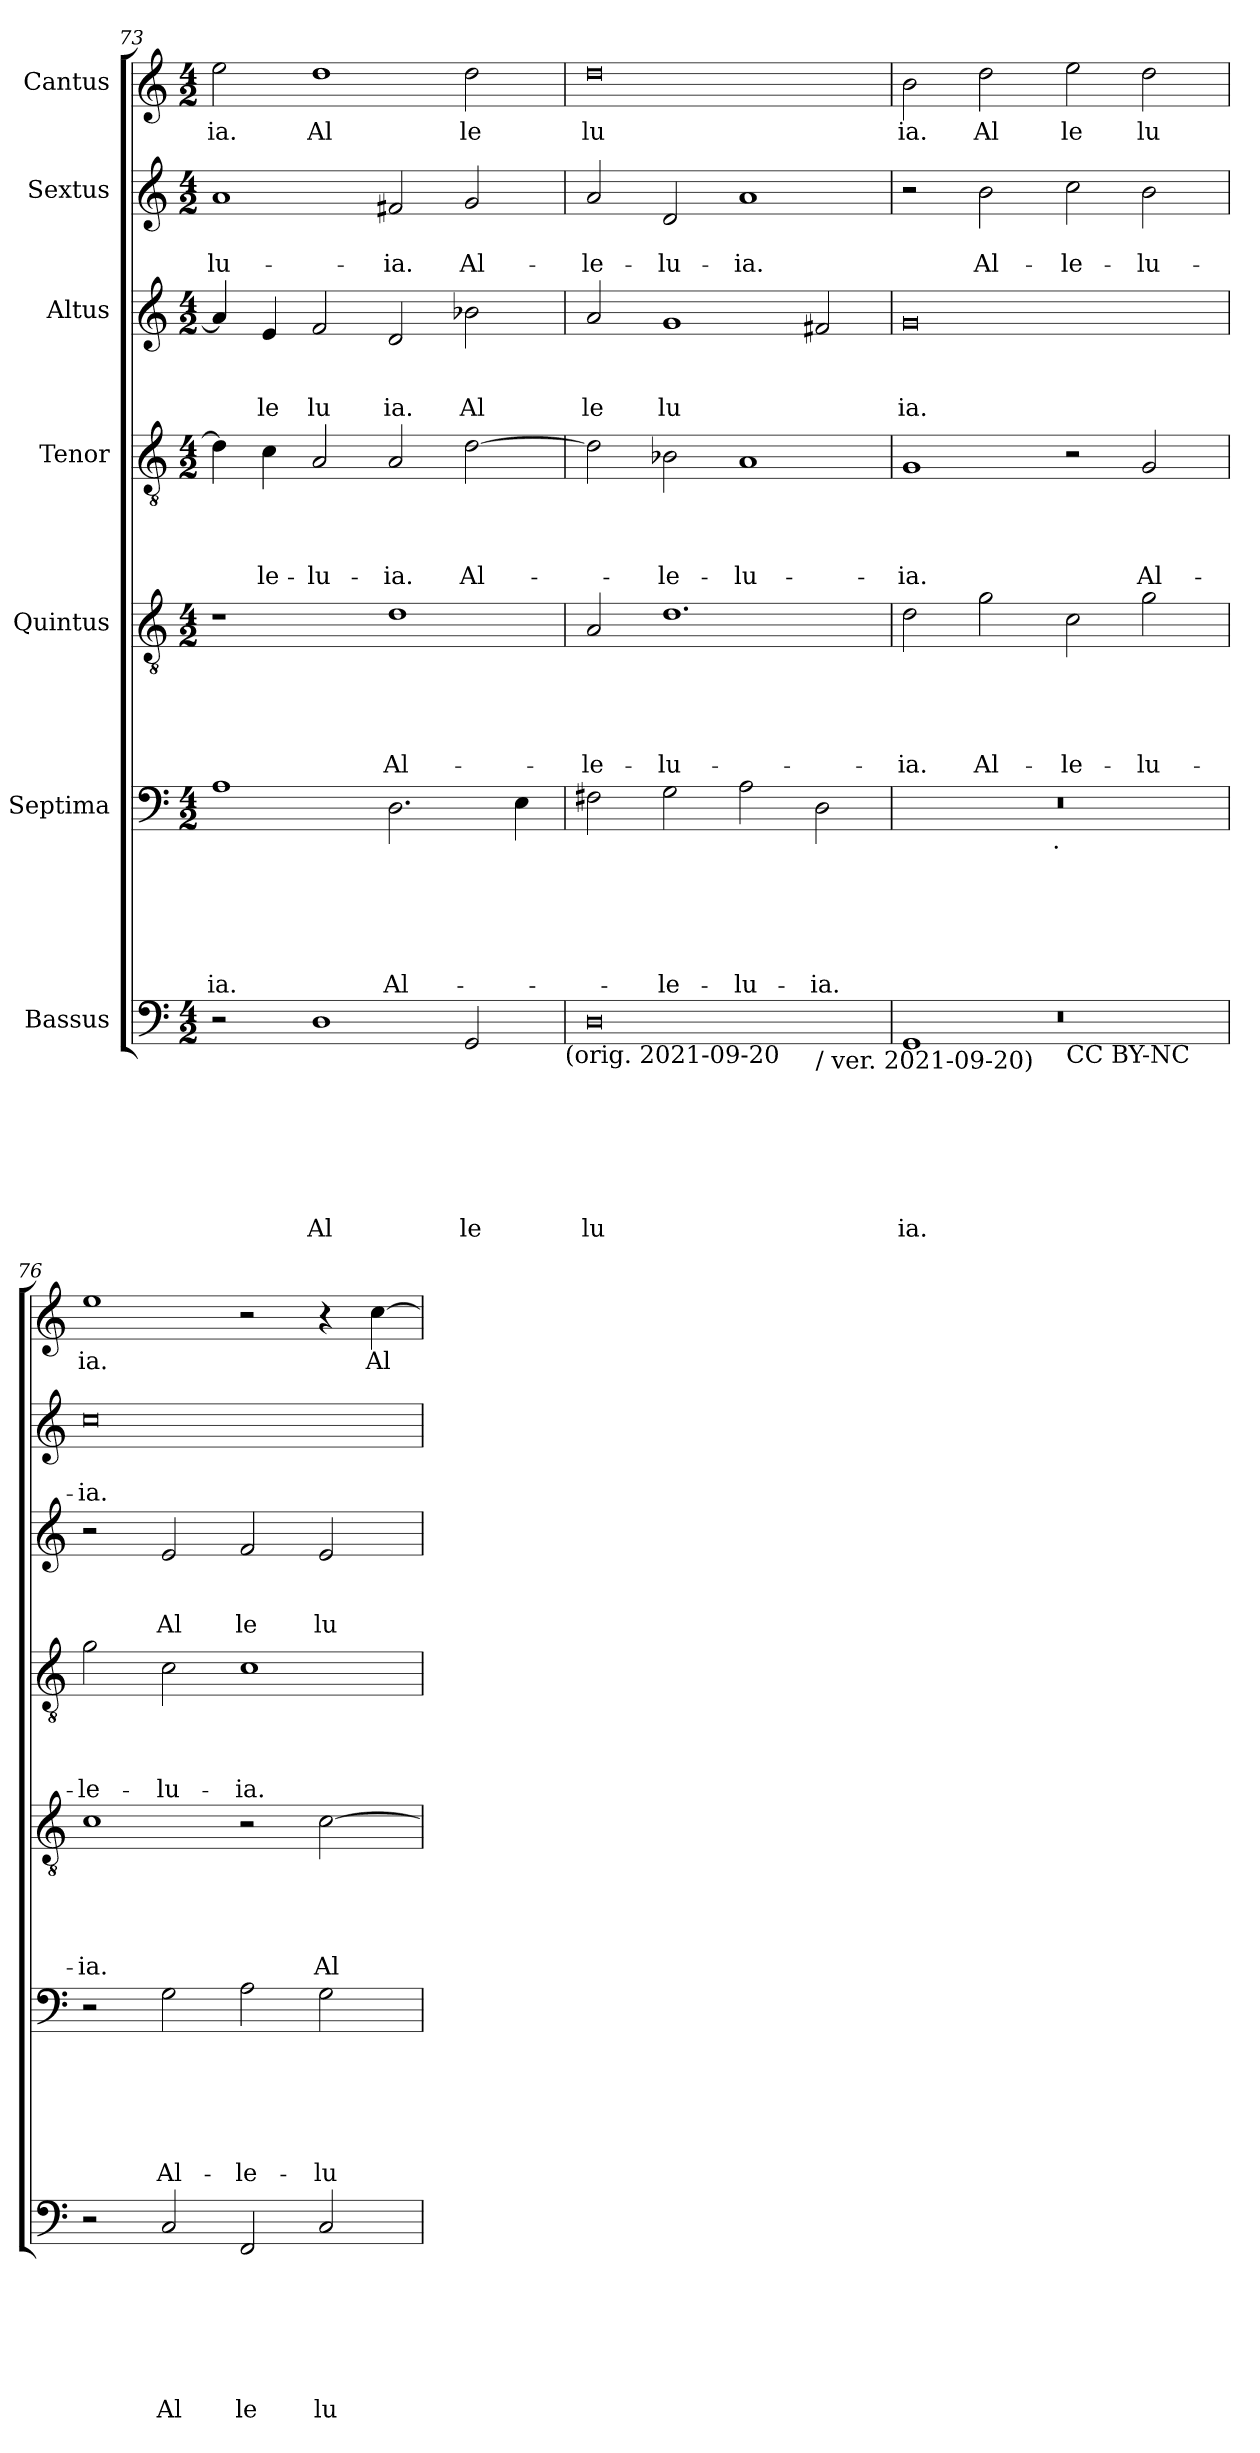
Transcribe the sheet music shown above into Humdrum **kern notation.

**kern	**text	**text	**text	**text	**text	**text	**text	**kern	**text	**text	**text	**text	**text	**text	**kern	**text	**text	**text	**text	**text	**kern	**text	**text	**text	**text	**kern	**text	**text	**text	**kern	**text	**text	**kern	**text
*part7	*part7	*part7	*part7	*part7	*part7	*part7	*part7	*part6	*part6	*part6	*part6	*part6	*part6	*part6	*part5	*part5	*part5	*part5	*part5	*part5	*part4	*part4	*part4	*part4	*part4	*part3	*part3	*part3	*part3	*part2	*part2	*part2	*part1	*part1
*staff7	*staff7	*staff7	*staff7	*staff7	*staff7	*staff7	*staff7	*staff6	*staff6	*staff6	*staff6	*staff6	*staff6	*staff6	*staff5	*staff5	*staff5	*staff5	*staff5	*staff5	*staff4	*staff4	*staff4	*staff4	*staff4	*staff3	*staff3	*staff3	*staff3	*staff2	*staff2	*staff2	*staff1	*staff1
*I"Bassus	*	*	*	*	*	*	*	*I"Septima	*	*	*	*	*	*	*I"Quintus	*	*	*	*	*	*I"Tenor	*	*	*	*	*I"Altus	*	*	*	*I"Sextus	*	*	*I"Cantus	*
*clefF4	*	*	*	*	*	*	*	*clefF4	*	*	*	*	*	*	*clefGv2	*	*	*	*	*	*clefGv2	*	*	*	*	*clefG2	*	*	*	*clefG2	*	*	*clefG2	*
*k[]	*	*	*	*	*	*	*	*k[]	*	*	*	*	*	*	*k[]	*	*	*	*	*	*k[]	*	*	*	*	*k[]	*	*	*	*k[]	*	*	*k[]	*
*C:	*	*	*	*	*	*	*	*C:	*	*	*	*	*	*	*C:	*	*	*	*	*	*C:	*	*	*	*	*C:	*	*	*	*C:	*	*	*C:	*
*M4/2	*	*	*	*	*	*	*	*M4/2	*	*	*	*	*	*	*M4/2	*	*	*	*	*	*M4/2	*	*	*	*	*M4/2	*	*	*	*M4/2	*	*	*M4/2	*
=73	=73	=73	=73	=73	=73	=73	=73	=73	=73	=73	=73	=73	=73	=73	=73	=73	=73	=73	=73	=73	=73	=73	=73	=73	=73	=73	=73	=73	=73	=73	=73	=73	=73	=73
!	!	!	!	!	!	!	!	!	!	!	!	!	!	!LO:LY:b	!	!	!	!	!	!	!	!	!	!	!	!	!	!	!	!	!	!LO:LY:b	!	!LO:LY:b
2r	.	.	.	.	.	.	.	1A	.	.	.	.	.	-ia.	1r	.	.	.	.	.	4d\]	.	.	.	.	4a/]	.	.	.	1a	.	-lu-	2ee\	ia.
!	!	!	!	!	!	!	!	!	!	!	!	!	!	!	!	!	!	!	!	!	!	!	!	!	!LO:LY:b	!	!	!	!LO:LY:b	!	!	!	!	!
.	.	.	.	.	.	.	.	.	.	.	.	.	.	.	.	.	.	.	.	.	4c\	.	.	.	-le-	4e/	.	.	le	.	.	.	.	.
!	!	!	!	!	!	!	!LO:LY:b	!	!	!	!	!	!	!	!	!	!	!	!	!	!	!	!	!	!LO:LY:b	!	!	!	!LO:LY:b	!	!	!	!	!LO:LY:b
1D	.	.	.	.	.	.	Al	.	.	.	.	.	.	.	.	.	.	.	.	.	2A/	.	.	.	-lu-	2f/	.	.	lu	.	.	.	1dd	Al
!	!	!	!	!	!	!	!	!	!	!	!	!	!	!LO:LY:b	!	!	!	!	!	!LO:LY:b	!	!	!	!	!LO:LY:b	!	!	!	!LO:LY:b	!	!	!LO:LY:b	!	!
.	.	.	.	.	.	.	.	2.D\	.	.	.	.	.	Al-	1d	.	.	.	.	Al-	2A/	.	.	.	-ia.	2d/	.	.	ia.	2f#X/	.	-ia.	.	.
!	!	!	!	!	!	!	!LO:LY:b	!	!	!	!	!	!	!	!	!	!	!	!	!	!	!	!	!	!LO:LY:b	!	!	!	!LO:LY:b	!	!	!LO:LY:b	!	!LO:LY:b
2GG/	.	.	.	.	.	.	le	.	.	.	.	.	.	.	.	.	.	.	.	.	[>2d\	.	.	.	Al-	2b-X\	.	.	Al	2g/	.	Al-	2dd\	le
.	.	.	.	.	.	.	.	4E\	.	.	.	.	.	.	.	.	.	.	.	.	.	.	.	.	.	.	.	.	.	.	.	.	.	.
!LO:TX:b:t=(orig. 2021-09-20	!	!	!	!	!	!	!	!	!	!	!	!	!	!	!	!	!	!	!	!	!	!	!	!	!	!	!	!	!	!	!	!	!	!
=74	=74	=74	=74	=74	=74	=74	=74	=74	=74	=74	=74	=74	=74	=74	=74	=74	=74	=74	=74	=74	=74	=74	=74	=74	=74	=74	=74	=74	=74	=74	=74	=74	=74	=74
!	!	!	!	!	!	!	!LO:LY:b	!	!	!	!	!	!	!	!	!	!	!	!	!LO:LY:b	!	!	!	!	!	!	!	!	!LO:LY:b	!	!	!LO:LY:b	!	!LO:LY:b
*^	*	*	*	*	*	*	*	*	*	*	*	*	*	*	*	*	*	*	*	*	*	*	*	*	*	*	*	*	*	*	*	*	*	*
0D	1.ryy	.	.	.	.	.	.	lu	2F#X\	.	.	.	.	.	.	2A/	.	.	.	.	-le-	2d\]	.	.	.	.	2a/	.	.	le	2a/	.	-le-	0dd	lu
!	!	!	!	!	!	!	!	!	!	!	!	!	!	!	!LO:LY:b	!	!	!	!	!	!LO:LY:b	!	!	!	!	!LO:LY:b	!	!	!	!LO:LY:b	!	!	!LO:LY:b	!	!
.	.	.	.	.	.	.	.	.	2G\	.	.	.	.	.	-le-	1.d	.	.	.	.	-lu-	2B-X\	.	.	.	-le-	1g	.	.	lu	2d/	.	-lu-	.	.
!	!	!	!	!	!	!	!	!	!	!	!	!	!	!	!LO:LY:b	!	!	!	!	!	!	!	!	!	!	!LO:LY:b	!	!	!	!	!	!	!LO:LY:b	!	!
.	.	.	.	.	.	.	.	.	2A\	.	.	.	.	.	-lu-	.	.	.	.	.	.	1A	.	.	.	-lu-	.	.	.	.	1a	.	-ia.	.	.
!	!LO:TX:b:t=/ ver. 2021-09-20)	!	!	!	!	!	!	!	!	!	!	!	!	!	!	!	!	!	!	!	!	!	!	!	!	!	!	!	!	!	!	!	!	!	!
!	!	!	!	!	!	!	!	!	!	!	!	!	!	!	!LO:LY:b	!	!	!	!	!	!	!	!	!	!	!	!	!	!	!	!	!	!	!	!
.	2ryy	.	.	.	.	.	.	.	2D\	.	.	.	.	.	-ia.	.	.	.	.	.	.	.	.	.	.	.	2f#/	.	.	.	.	.	.	.	.
=75	=75	=75	=75	=75	=75	=75	=75	=75	=75	=75	=75	=75	=75	=75	=75	=75	=75	=75	=75	=75	=75	=75	=75	=75	=75	=75	=75	=75	=75	=75	=75	=75	=75	=75	=75
*	*^	*	*	*	*	*	*	*	*	*	*	*	*	*	*	*	*	*	*	*	*	*	*	*	*	*	*	*	*	*	*	*	*	*	*
!	!	!LO:N:vis=1	!	!	!	!	!	!	!LO:LY:b	!	!	!	!	!	!	!	!	!	!	!	!	!LO:LY:b	!	!	!	!	!LO:LY:b	!	!	!	!LO:LY:b	!	!	!	!	!LO:LY:b
*	*	*	*	*	*	*	*	*	*	*^	*	*	*	*	*	*	*	*	*	*	*	*	*	*	*	*	*	*	*	*	*	*	*	*	*	*
0ryy	1GG	0r	.	.	.	.	.	.	ia.	0r	2ryy	.	.	.	.	.	.	2d\	.	.	.	.	-ia.	1G	.	.	.	-ia.	0g	.	.	ia.	2r	.	.	2b\	ia.
!	!	!	!	!	!	!	!	!	!	!	!	!	!	!	!	!	!	!	!	!	!	!	!LO:LY:b	!	!	!	!	!	!	!	!	!	!	!	!LO:LY:b	!	!LO:LY:b
.	.	.	.	.	.	.	.	.	.	.	4...ryy	.	.	.	.	.	.	2g\	.	.	.	.	Al-	.	.	.	.	.	.	.	.	.	2b\	.	Al-	2dd\	Al
!	!	!	!	!	!	!	!	!	!	!	!LO:TX:b:t=.	!	!	!	!	!	!	!	!	!	!	!	!	!	!	!	!	!	!	!	!	!	!	!	!	!	!
.	.	.	.	.	.	.	.	.	.	.	1ryy	.	.	.	.	.	.	.	.	.	.	.	.	.	.	.	.	.	.	.	.	.	.	.	.	.	.
!	!LO:TX:b:t=CC BY-NC	!	!	!	!	!	!	!	!	!	!	!	!	!	!	!	!	!	!	!	!	!	!	!	!	!	!	!	!	!	!	!	!	!	!	!	!
!	!	!	!	!	!	!	!	!	!	!	!	!	!	!	!	!	!	!	!	!	!	!	!LO:LY:b	!	!	!	!	!	!	!	!	!	!	!	!LO:LY:b	!	!LO:LY:b
.	1ryy	.	.	.	.	.	.	.	.	.	.	.	.	.	.	.	.	2c\	.	.	.	.	-le-	2r	.	.	.	.	.	.	.	.	2cc\	.	-le-	2ee\	le
!	!	!	!	!	!	!	!	!	!	!	!	!	!	!	!	!	!	!	!	!	!	!	!LO:LY:b	!	!	!	!	!LO:LY:b	!	!	!	!	!	!	!LO:LY:b	!	!LO:LY:b
.	.	.	.	.	.	.	.	.	.	.	.	.	.	.	.	.	.	2g\	.	.	.	.	-lu-	2G/	.	.	.	Al-	.	.	.	.	2b\	.	-lu-	2dd\	lu
.	.	.	.	.	.	.	.	.	.	.	32ryy	.	.	.	.	.	.	.	.	.	.	.	.	.	.	.	.	.	.	.	.	.	.	.	.	.	.
=76	=76	=76	=76	=76	=76	=76	=76	=76	=76	=76	=76	=76	=76	=76	=76	=76	=76	=76	=76	=76	=76	=76	=76	=76	=76	=76	=76	=76	=76	=76	=76	=76	=76	=76	=76	=76	=76
!LO:TX:b:t=4.0	!	!	!	!	!	!	!	!	!	!	!	!	!	!	!	!	!	!	!	!	!	!	!	!	!	!	!	!	!	!	!	!	!	!	!	!	!
!	!	!	!	!	!	!	!	!	!	!	!	!	!	!	!	!	!	!	!	!	!	!	!LO:LY:b	!	!	!	!	!LO:LY:b	!	!	!	!	!	!	!LO:LY:b	!	!LO:LY:b
*v	*v	*v	*	*	*	*	*	*	*	*	*	*	*	*	*	*	*	*	*	*	*	*	*	*	*	*	*	*	*	*	*	*	*	*	*	*	*
*	*	*	*	*	*	*	*	*v	*v	*	*	*	*	*	*	*	*	*	*	*	*	*	*	*	*	*	*	*	*	*	*	*	*	*	*
2r	.	.	.	.	.	.	.	2r	.	.	.	.	.	.	1c	.	.	.	.	-ia.	2g\	.	.	.	-le-	2r	.	.	.	0cc	.	-ia.	1ee	ia.
!	!	!	!	!	!	!	!LO:LY:b	!	!	!	!	!	!	!LO:LY:b	!	!	!	!	!	!	!	!	!	!	!LO:LY:b	!	!	!	!LO:LY:b	!	!	!	!	!
2C/	.	.	.	.	.	.	Al	2G\	.	.	.	.	.	Al-	.	.	.	.	.	.	2c\	.	.	.	-lu-	2e/	.	.	Al	.	.	.	.	.
!	!	!	!	!	!	!	!LO:LY:b	!	!	!	!	!	!	!LO:LY:b	!	!	!	!	!	!	!	!	!	!	!LO:LY:b	!	!	!	!LO:LY:b	!	!	!	!	!
2FF/	.	.	.	.	.	.	le	2A\	.	.	.	.	.	-le-	2r	.	.	.	.	.	1c	.	.	.	-ia.	2f/	.	.	le	.	.	.	2r	.
!	!	!	!	!	!	!	!LO:LY:b	!	!	!	!	!	!	!LO:LY:b	!	!	!	!	!	!LO:LY:b	!	!	!	!	!	!	!	!	!LO:LY:b	!	!	!	!	!
2C/	.	.	.	.	.	.	lu	2G\	.	.	.	.	.	-lu-	[>2c\	.	.	.	.	Al-	.	.	.	.	.	2e/	.	.	lu	.	.	.	4r	.
!	!	!	!	!	!	!	!	!	!	!	!	!	!	!	!	!	!	!	!	!	!	!	!	!	!	!	!	!	!	!	!	!	!	!LO:LY:b
.	.	.	.	.	.	.	.	.	.	.	.	.	.	.	.	.	.	.	.	.	.	.	.	.	.	.	.	.	.	.	.	.	[>4cc\	Al
=	=	=	=	=	=	=	=	=	=	=	=	=	=	=	=	=	=	=	=	=	=	=	=	=	=	=	=	=	=	=	=	=	=	=
*-	*-	*-	*-	*-	*-	*-	*-	*-	*-	*-	*-	*-	*-	*-	*-	*-	*-	*-	*-	*-	*-	*-	*-	*-	*-	*-	*-	*-	*-	*-	*-	*-	*-	*-
